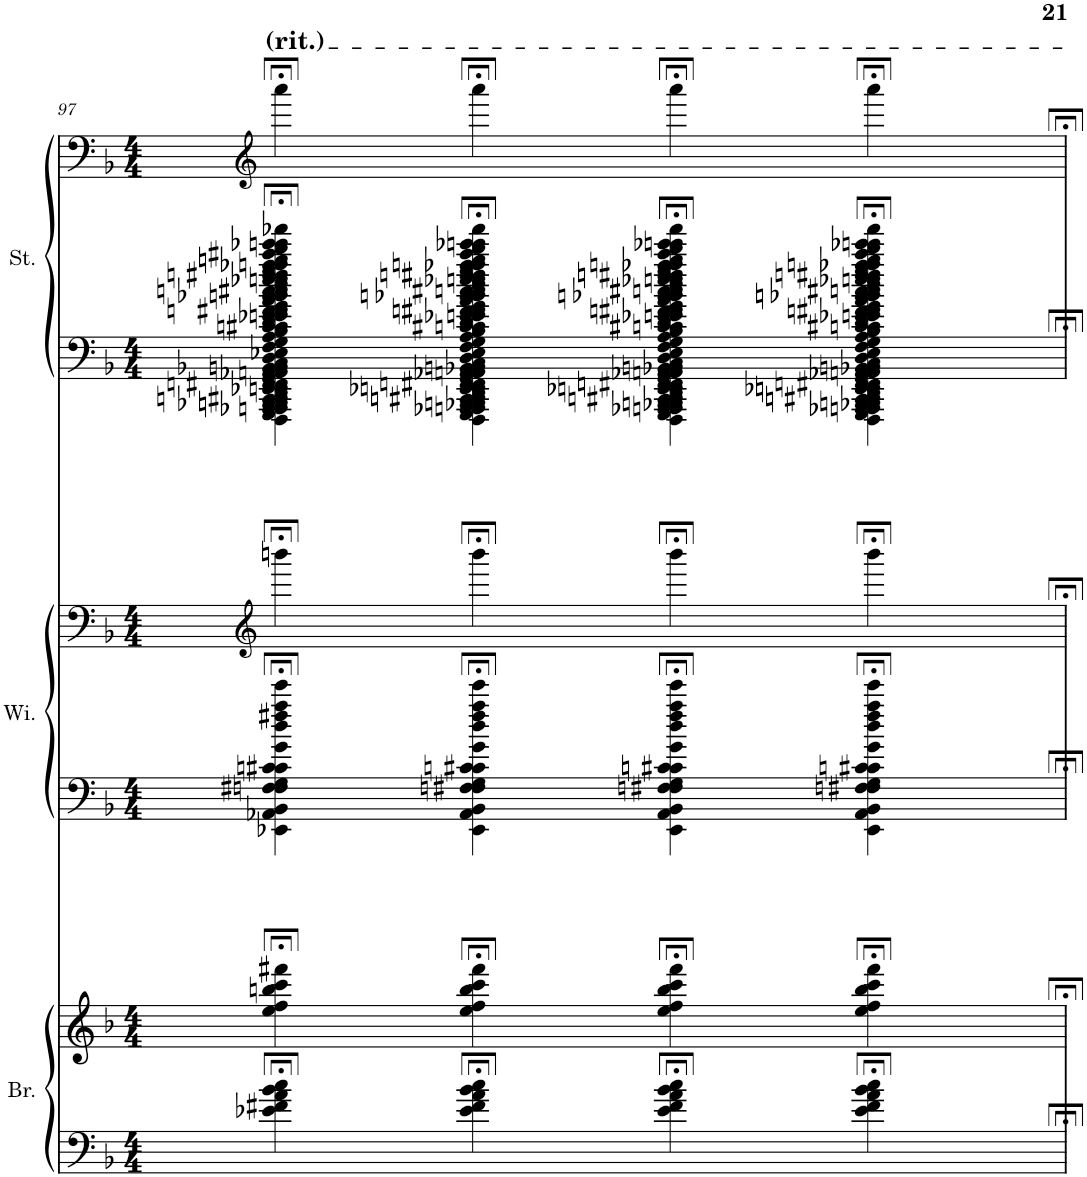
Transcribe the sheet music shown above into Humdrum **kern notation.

**kern	**kern	**kern	**kern	**kern	**kern
*part3	*part3	*part2	*part2	*part1	*part1
*staff6	*staff5	*staff4	*staff3	*staff2	*staff1
*I"Brass	*	*I"Winds	*	*I"Strings	*
*I'Br.	*	*I'Wi.	*	*I'St.	*
!!LO:PB:g=z
*clefF4	*clefG2	*clefF4	*clefG2	*clefF4	*clefG2
*k[b-]	*k[b-]	*k[b-]	*k[b-]	*k[b-]	*k[b-]
*M4/4	*M4/4	*M4/4	*M4/4	*M4/4	*M4/4
=97	=97	=97	=97	=97	=97
4e-X\;< 4f#X\;< 4a\;< 4b-\;< 4cc\;<	4ee\;< 4ff\;< 4bbn\;< 4ccc\;< 4fff#X\;<	4EE-X\;< 4AA-X\;< 4BB-\;< 4Fn\;< 4F#X\;< 4G\;< 4cn\;< 4c#X\;< 4g\;< 4dd\;< 4ff#X\;< 4aa\;< 4eee\;<	4bbbn;<\	4FFF\;< 4GGG\;< 4AAA-X\;< 4AAAn\;< 4BBB-X\;< 4BBBn\;< 4CCn\;< 4CC#X\;< 4DD\;< 4EE-X\;< 4EEn\;< 4FFn\;< 4FF#X\;< 4GG\;< 4AA-X\;< 4AAn\;< 4BB-X\;< 4BBn\;< 4C\;< 4D\;< 4E-X\;< 4F\;< 4G\;< 4A\;< 4B-\;< 4cn\;< 4c#X\;< 4d\;< 4e-X\;< 4en\;< 4fn\;< 4f#X\;< 4g\;< 4a\;< 4b-X\;< 4bn\;< 4ccn\;< 4cc#X\;< 4dd\;< 4ee-X\;< 4een\;< 4ffn\;< 4ff#X\;< 4gg\;< 4aa-X\;< 4aan\;< 4bbn\;< 4ccc#X\;< 4ddd\;< 4eee-X\;< 4eeen\;< 4aaa-X\;<	4aaa;<\
4e-\;< 4f#\;< 4a\;< 4b-\;< 4cc\;<	4ee\;< 4ff\;< 4bb\;< 4ccc\;< 4fff#\;<	4EE-\;< 4AA-\;< 4BB-\;< 4Fn\;< 4F#X\;< 4G\;< 4cn\;< 4c#X\;< 4g\;< 4dd\;< 4ff#\;< 4aa\;< 4eee\;<	4bbb;<\	4FFF\;< 4GGG\;< 4AAA-X\;< 4AAAn\;< 4BBB-X\;< 4BBBn\;< 4CCn\;< 4CC#X\;< 4DD\;< 4EE-X\;< 4EEn\;< 4FFn\;< 4FF#X\;< 4GG\;< 4AA-X\;< 4AAn\;< 4BB-X\;< 4BBn\;< 4C\;< 4D\;< 4E-\;< 4F\;< 4G\;< 4A\;< 4B-\;< 4cn\;< 4c#X\;< 4d\;< 4e-X\;< 4en\;< 4fn\;< 4f#X\;< 4g\;< 4a\;< 4b-X\;< 4bn\;< 4ccn\;< 4cc#X\;< 4dd\;< 4ee-X\;< 4een\;< 4ffn\;< 4ff#X\;< 4gg\;< 4aa-X\;< 4aan\;< 4bb\;< 4ccc#\;< 4ddd\;< 4eee-X\;< 4eeen\;< 4aaa-\;<	4aaa;<\
4e-\;< 4f#\;< 4a\;< 4b-\;< 4cc\;<	4ee\;< 4ff\;< 4bb\;< 4ccc\;< 4fff#\;<	4EE-\;< 4AA-\;< 4BB-\;< 4Fn\;< 4F#X\;< 4G\;< 4cn\;< 4c#X\;< 4g\;< 4dd\;< 4ff#\;< 4aa\;< 4eee\;<	4bbb;<\	4FFF\;< 4GGG\;< 4AAA-X\;< 4AAAn\;< 4BBB-X\;< 4BBBn\;< 4CCn\;< 4CC#X\;< 4DD\;< 4EE-X\;< 4EEn\;< 4FFn\;< 4FF#X\;< 4GG\;< 4AA-X\;< 4AAn\;< 4BB-X\;< 4BBn\;< 4C\;< 4D\;< 4E-\;< 4F\;< 4G\;< 4A\;< 4B-\;< 4cn\;< 4c#X\;< 4d\;< 4e-X\;< 4en\;< 4fn\;< 4f#X\;< 4g\;< 4a\;< 4b-X\;< 4bn\;< 4ccn\;< 4cc#X\;< 4dd\;< 4ee-X\;< 4een\;< 4ffn\;< 4ff#X\;< 4gg\;< 4aa-X\;< 4aan\;< 4bb\;< 4ccc#\;< 4ddd\;< 4eee-X\;< 4eeen\;< 4aaa-\;<	4aaa;<\
4e-\;< 4f#\;< 4a\;< 4b-\;< 4cc\;<	4ee\;< 4ff\;< 4bb\;< 4ccc\;< 4fff#\;<	4EE-\;< 4AA-\;< 4BB-\;< 4Fn\;< 4F#X\;< 4G\;< 4cn\;< 4c#X\;< 4g\;< 4dd\;< 4ff#\;< 4aa\;< 4eee\;<	4bbb;<\	4FFF\;< 4GGG\;< 4AAA-X\;< 4AAAn\;< 4BBB-X\;< 4BBBn\;< 4CCn\;< 4CC#X\;< 4DD\;< 4EE-X\;< 4EEn\;< 4FFn\;< 4FF#X\;< 4GG\;< 4AA-X\;< 4AAn\;< 4BB-X\;< 4BBn\;< 4C\;< 4D\;< 4E-\;< 4F\;< 4G\;< 4A\;< 4B-\;< 4cn\;< 4c#X\;< 4d\;< 4e-X\;< 4en\;< 4fn\;< 4f#X\;< 4g\;< 4a\;< 4b-X\;< 4bn\;< 4ccn\;< 4cc#X\;< 4dd\;< 4ee-X\;< 4een\;< 4ffn\;< 4ff#X\;< 4gg\;< 4aa-X\;< 4aan\;< 4bb\;< 4ccc#\;< 4ddd\;< 4eee-X\;< 4eeen\;< 4aaa-\;<	4aaa;<\
=	=	=	=	=	=
*-	*-	*-	*-	*-	*-
